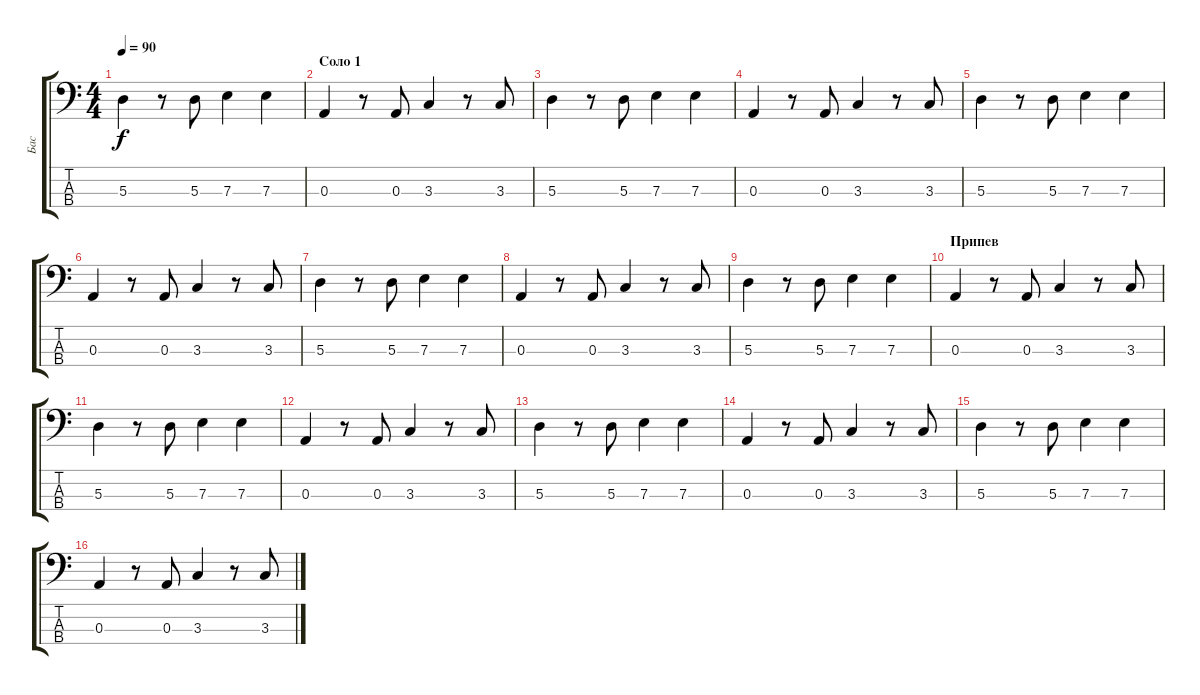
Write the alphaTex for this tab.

\track ("Бас" "Бас") {instrument electricbassfinger}
\staff {score tabs}
\tuning (G2 D2 A1 E1) {hide}
\ts (4 4)
\tempo 90
\clef f4
\ks c
5.3.4{dy f} r.8 5.3.8 7.3.4 7.3.4 |
\section ("" "Соло 1")
0.3.4 r.8 0.3.8 3.3.4 r.8 3.3.8 |
5.3.4 r.8 5.3.8 7.3.4 7.3.4 |
0.3.4 r.8 0.3.8 3.3.4 r.8 3.3.8 |
5.3.4 r.8 5.3.8 7.3.4 7.3.4 |
0.3.4 r.8 0.3.8 3.3.4 r.8 3.3.8 |
5.3.4 r.8 5.3.8 7.3.4 7.3.4 |
0.3.4 r.8 0.3.8 3.3.4 r.8 3.3.8 |
5.3.4 r.8 5.3.8 7.3.4 7.3.4 |
\section ("" "Припев")
0.3.4 r.8 0.3.8 3.3.4 r.8 3.3.8 |
5.3.4 r.8 5.3.8 7.3.4 7.3.4 |
0.3.4 r.8 0.3.8 3.3.4 r.8 3.3.8 |
5.3.4 r.8 5.3.8 7.3.4 7.3.4 |
0.3.4 r.8 0.3.8 3.3.4 r.8 3.3.8 |
5.3.4 r.8 5.3.8 7.3.4 7.3.4 |
0.3.4 r.8 0.3.8 3.3.4 r.8 3.3.8
